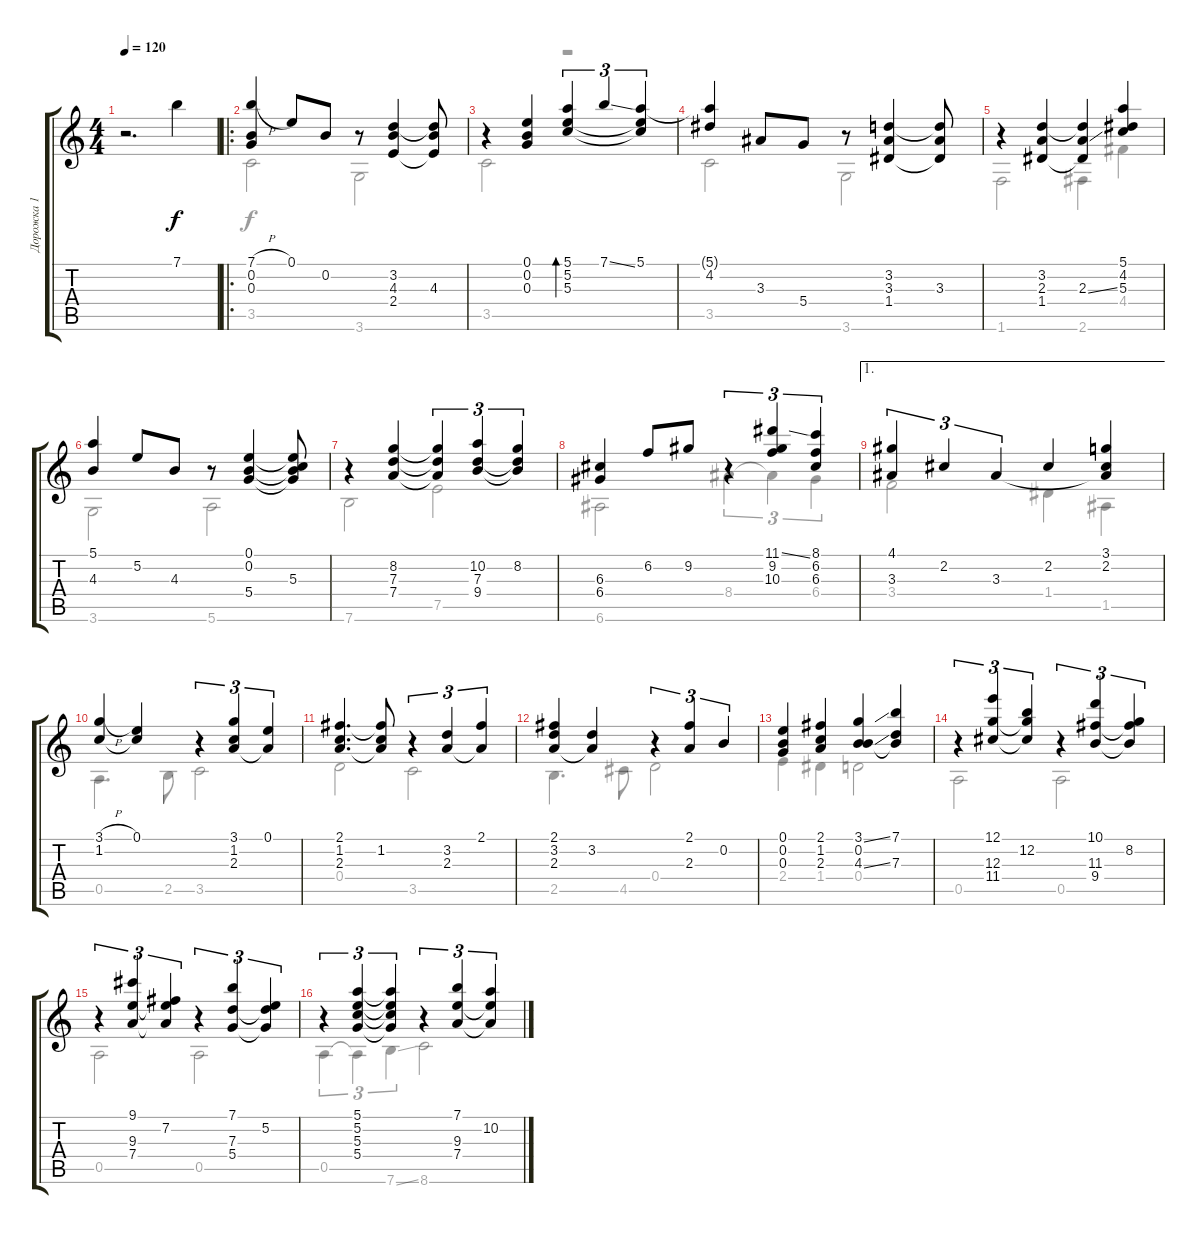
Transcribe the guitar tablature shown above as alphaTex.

\track ("Дорожка 1" "Дорожка 1") {instrument acousticguitarnylon}
\staff {score tabs}
\tuning (E4 B3 G3 D3 A2 E2) {hide}
\voice
\ts (4 4)
\tempo 120
\clef g2
\ks c
r.2{d dy f instrument acousticguitarnylon} 7.1.4 |
\ro
(7.1{h} 0.2 0.3).4 0.1.8 0.2.8 r.8 (3.2 4.3 2.4).4 (3.2{t} 4.3 2.4{t}).8 |
r.4 (0.1 0.2 0.3).4 (5.1 5.2 5.3).4{tu (3 2) bd 120} 7.1{ss}.4{tu (3 2)} (5.1 5.2{t} 5.3{t}).4{tu (3 2)} |
(5.1{t} 4.2).4 3.3.8 5.4.8 r.8 (3.2 3.3 1.4).4 (3.2{t} 3.3 1.4{t}).8 |
r.4 (3.2 2.3 1.4).4 (3.2{t} 2.3{ss} 1.4{t}).4 (5.1 4.2 5.3).4 |
(5.1 4.3).4 5.2.8 4.3.8 r.8 (0.1 0.2 5.4).4 (0.1{t} 0.2{t} 5.3 5.4{t}).8 |
r.4 (8.2 7.3 7.4).4 (8.2{t} 7.3{t} 7.4{t}).4{tu (3 2)} (10.2 7.3 9.4).4{tu (3 2)} (8.2 7.3{t} 9.4{t}).4{tu (3 2)} |
(6.3 6.4).4 6.2.8 9.2.8 r.4{tu (3 2)} (11.1{ss} 9.2 10.3).4{tu (3 2)} (8.1 6.2 6.3).4{tu (3 2)} |
\ae 1
(4.1 3.3).4{tu (3 2)} 2.2.4{tu (3 2)} 3.3.4{tu (3 2)} 2.2.4 (3.1 2.2 3.3{t}).4 |
(3.1{h} 1.2).4 (0.1 1.2{t}).4 r.4{tu (3 2)} (3.1 1.2 2.3).4{tu (3 2)} (0.1 2.3{t}).4{tu (3 2)} |
(2.1 1.2 2.3).4{d} (2.1{t} 1.2 2.3{t}).8 r.4{tu (3 2)} (3.2 2.3).4{tu (3 2)} (2.1 2.3{t}).4{tu (3 2)} |
(2.1 3.2 2.3).4 (3.2 2.3{t}).4 r.4{tu (3 2)} (2.1 2.3).4{tu (3 2)} 0.2.4{tu (3 2)} |
(0.1 0.2 0.3).4 (2.1 1.2 2.3).4 (3.1{ss} 0.2 4.3{ss}).4 (7.1 0.2{t} 7.3).4 |
r.4{tu (3 2)} (12.1 12.3 11.4).4{tu (3 2)} (12.2 12.3{t} 11.4{t}).4{tu (3 2)} r.4{tu (3 2)} (10.1 11.3 9.4).4{tu (3 2)} (8.2 11.3{t} 9.4{t}).4{tu (3 2)} |
r.4{tu (3 2)} (9.1 9.3 7.4).4{tu (3 2)} (7.2 9.3{t} 7.4{t}).4{tu (3 2)} r.4{tu (3 2)} (7.1 7.3 5.4).4{tu (3 2)} (5.2 7.3{t} 5.4{t}).4{tu (3 2)} |
r.4{tu (3 2)} (5.1 5.2 5.3 5.4).4{tu (3 2)} (5.1{t} 5.2{t} 5.3{t} 5.4{t}).4{tu (3 2)} r.4{tu (3 2)} (7.1 9.3 7.4).4{tu (3 2)} (10.2 9.3{t} 7.4{t}).4{tu (3 2)}
\voice
\clef g2
\ottava regular
\simile none
\ks c
|
3.5.2 3.6.2 |
3.5.2 r.2 |
3.5.2 3.6.2 |
1.6.2 2.6.4 4.4.4 |
3.6.2 5.6.2 |
7.6.2 7.5.2 |
6.6.2 8.4.4{tu (3 2)} 8.4{t}.4{tu (3 2)} 6.4.4{tu (3 2)} |
3.4.2 1.4.4 1.5.4 |
0.5.4{d} 2.5.8 3.5.2 |
0.4.2 3.5.2 |
2.5.4{d} 4.5.8 0.4.2 |
2.4.4 1.4.4 0.4.2 |
0.5.2 0.5.2 |
0.5.2 0.5.2 |
0.5.4{tu (3 2)} 0.5{t}.4{tu (3 2)} 7.6{ss}.4{tu (3 2)} 8.6.2
